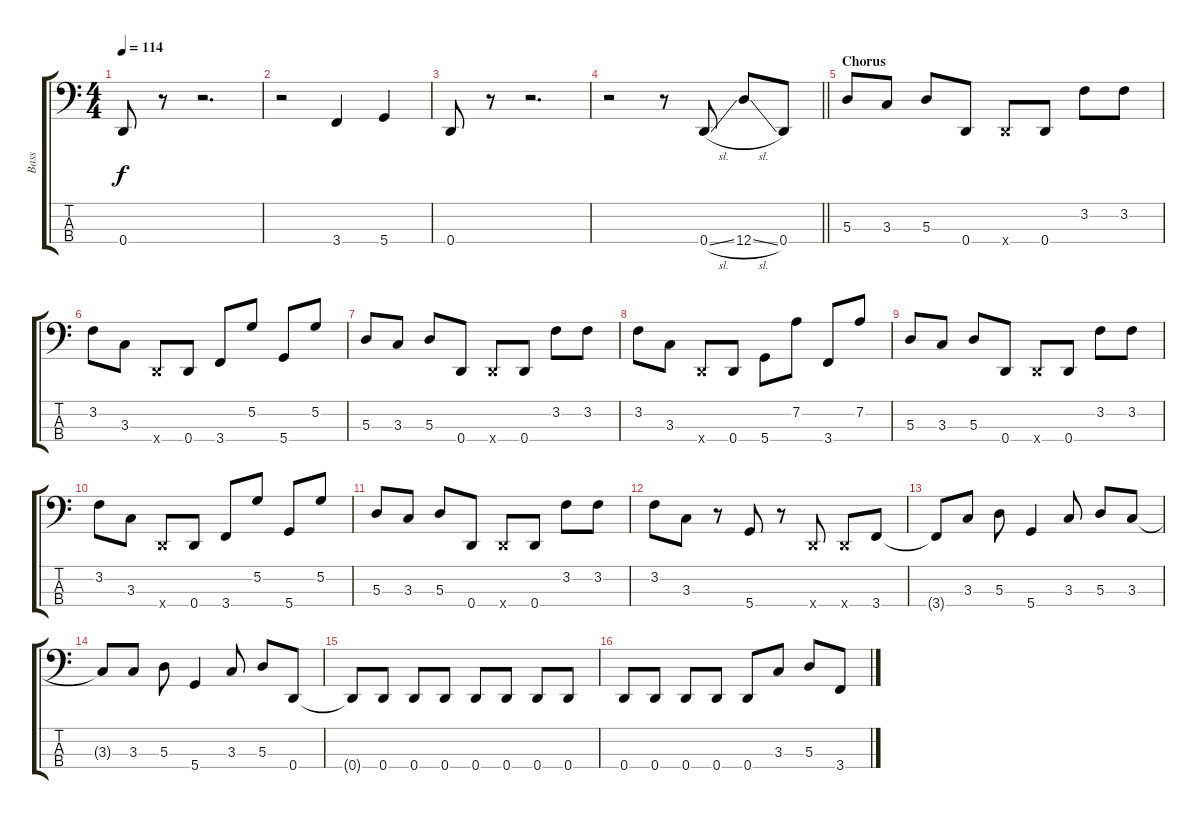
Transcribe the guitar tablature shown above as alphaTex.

\track ("Bass" "Bass") {instrument electricbassfinger}
\staff {score tabs}
\tuning (G2 D2 A1 D1) {hide}
\ts (4 4)
\tempo 114
\clef f4
\ks c
0.4.8{dy f} r.8 r.2{d} |
r.2 3.4.4 5.4.4 |
0.4.8 r.8 r.2{d} |
\barLineRight lightlight
r.2 r.8 0.4{sl}.8 12.4{sl}.8 0.4.8 |
\section ("" "Chorus")
5.3.8 3.3.8 5.3.8 0.4.8 0.4{x}.8 0.4.8 3.2.8 3.2.8 |
3.2.8 3.3.8 0.4{x}.8 0.4.8 3.4.8 5.2.8 5.4.8 5.2.8 |
5.3.8 3.3.8 5.3.8 0.4.8 0.4{x}.8 0.4.8 3.2.8 3.2.8 |
3.2.8 3.3.8 0.4{x}.8 0.4.8 5.4.8 7.2.8 3.4.8 7.2.8 |
5.3.8 3.3.8 5.3.8 0.4.8 0.4{x}.8 0.4.8 3.2.8 3.2.8 |
3.2.8 3.3.8 0.4{x}.8 0.4.8 3.4.8 5.2.8 5.4.8 5.2.8 |
5.3.8 3.3.8 5.3.8 0.4.8 0.4{x}.8 0.4.8 3.2.8 3.2.8 |
3.2.8 3.3.8 r.8 5.4.8 r.8 0.4{x}.8 0.4{x}.8 3.4.8 |
3.4{t}.8 3.3.8 5.3.8 5.4.4 3.3.8 5.3.8 3.3.8 |
3.3{t}.8 3.3.8 5.3.8 5.4.4 3.3.8 5.3.8 0.4.8 |
0.4{t}.8 0.4.8 0.4.8 0.4.8 0.4.8 0.4.8 0.4.8 0.4.8 |
0.4.8 0.4.8 0.4.8 0.4.8 0.4.8 3.3.8 5.3.8 3.4.8
